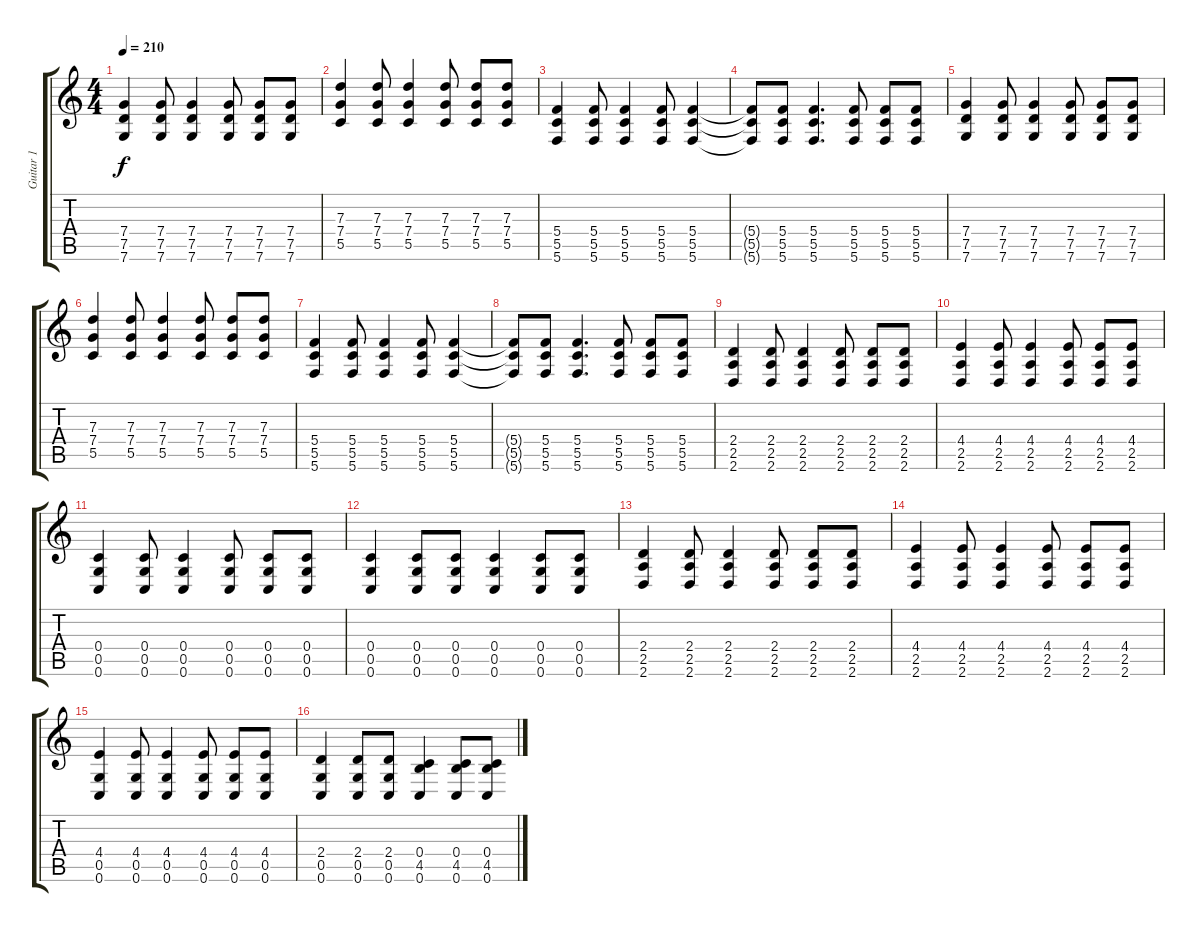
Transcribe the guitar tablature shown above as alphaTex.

\track ("Guitar 1" "Guitar 1") {instrument distortionguitar}
\staff {score tabs}
\tuning (E4 C4 G3 C3 G2 C2) {hide}
\ts (4 4)
\tempo 210
\clef g2
\ks c
(7.4 7.5 7.6).4{dy f} (7.4 7.5 7.6).8 (7.4 7.5 7.6).4 (7.4 7.5 7.6).8 (7.4 7.5 7.6).8 (7.4 7.5 7.6).8 |
(7.3 7.4 5.5).4 (7.3 7.4 5.5).8 (7.3 7.4 5.5).4 (7.3 7.4 5.5).8 (7.3 7.4 5.5).8 (7.3 7.4 5.5).8 |
(5.4 5.5 5.6).4 (5.4 5.5 5.6).8 (5.4 5.5 5.6).4 (5.4 5.5 5.6).8 (5.4 5.5 5.6).4 |
(5.4{t} 5.5{t} 5.6{t}).8 (5.4 5.5 5.6).8 (5.4 5.5 5.6).4{d} (5.4 5.5 5.6).8 (5.4 5.5 5.6).8 (5.4 5.5 5.6).8 |
(7.4 7.5 7.6).4 (7.4 7.5 7.6).8 (7.4 7.5 7.6).4 (7.4 7.5 7.6).8 (7.4 7.5 7.6).8 (7.4 7.5 7.6).8 |
(7.3 7.4 5.5).4 (7.3 7.4 5.5).8 (7.3 7.4 5.5).4 (7.3 7.4 5.5).8 (7.3 7.4 5.5).8 (7.3 7.4 5.5).8 |
(5.4 5.5 5.6).4 (5.4 5.5 5.6).8 (5.4 5.5 5.6).4 (5.4 5.5 5.6).8 (5.4 5.5 5.6).4 |
(5.4{t} 5.5{t} 5.6{t}).8 (5.4 5.5 5.6).8 (5.4 5.5 5.6).4{d} (5.4 5.5 5.6).8 (5.4 5.5 5.6).8 (5.4 5.5 5.6).8 |
(2.4 2.5 2.6).4 (2.4 2.5 2.6).8 (2.4 2.5 2.6).4 (2.4 2.5 2.6).8 (2.4 2.5 2.6).8 (2.4 2.5 2.6).8 |
(4.4 2.5 2.6).4 (4.4 2.5 2.6).8 (4.4 2.5 2.6).4 (4.4 2.5 2.6).8 (4.4 2.5 2.6).8 (4.4 2.5 2.6).8 |
(0.4 0.5 0.6).4 (0.4 0.5 0.6).8 (0.4 0.5 0.6).4 (0.4 0.5 0.6).8 (0.4 0.5 0.6).8 (0.4 0.5 0.6).8 |
(0.4 0.5 0.6).4 (0.4 0.5 0.6).8 (0.4 0.5 0.6).8 (0.4 0.5 0.6).4 (0.4 0.5 0.6).8 (0.4 0.5 0.6).8 |
(2.4 2.5 2.6).4 (2.4 2.5 2.6).8 (2.4 2.5 2.6).4 (2.4 2.5 2.6).8 (2.4 2.5 2.6).8 (2.4 2.5 2.6).8 |
(4.4 2.5 2.6).4 (4.4 2.5 2.6).8 (4.4 2.5 2.6).4 (4.4 2.5 2.6).8 (4.4 2.5 2.6).8 (4.4 2.5 2.6).8 |
(4.4 0.5 0.6).4 (4.4 0.5 0.6).8 (4.4 0.5 0.6).4 (4.4 0.5 0.6).8 (4.4 0.5 0.6).8 (4.4 0.5 0.6).8 |
(2.4 0.5 0.6).4 (2.4 0.5 0.6).8 (2.4 0.5 0.6).8 (0.4 4.5 0.6).4 (0.4 4.5 0.6).8 (0.4 4.5 0.6).8
